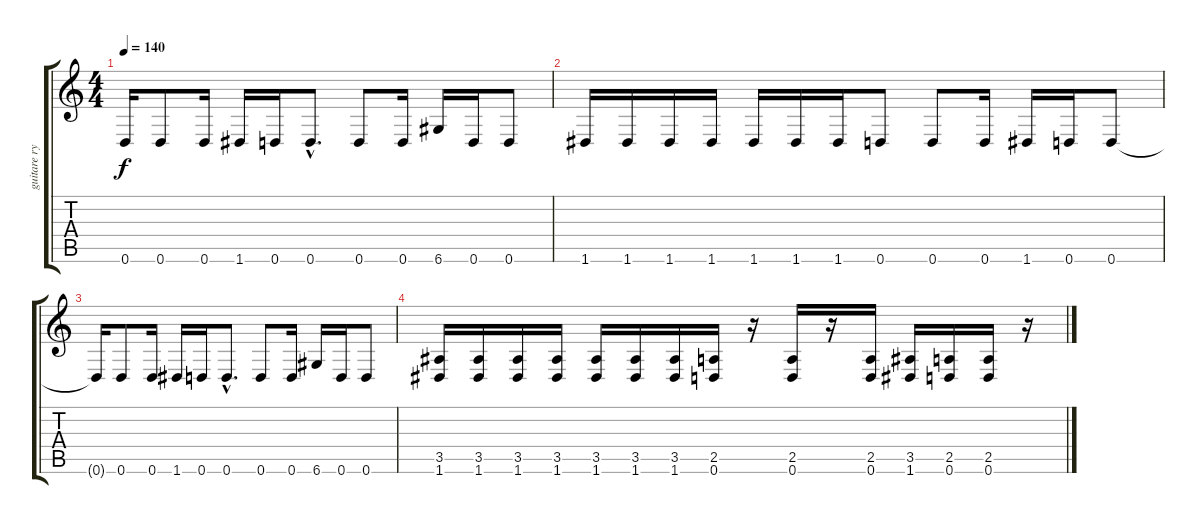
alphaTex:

\track ("guitare rythmique" "guitare ry") {instrument distortionguitar}
\staff {score tabs}
\tuning (D4 A3 F3 C3 G2 D2) {hide}
\ts (4 4)
\tempo 140
\clef g2
\ks c
0.6{t}.16{dy f} 0.6.8 0.6.16 1.6.16 0.6.16 0.6{hac}.8{d} 0.6.8 0.6.16 6.6.16 0.6.16 0.6.8 |
1.6.16 1.6.16 1.6.16 1.6.16 1.6.16 1.6.16 1.6.16 0.6.8 0.6.8 0.6.16 1.6.16 0.6.16 0.6.8 |
0.6{t}.16 0.6.8 0.6.16 1.6.16 0.6.16 0.6{hac}.8{d} 0.6.8 0.6.16 6.6.16 0.6.16 0.6.8 |
(3.5 1.6).16 (3.5 1.6).16 (3.5 1.6).16 (3.5 1.6).16 (3.5 1.6).16 (3.5 1.6).16 (3.5 1.6).16 (2.5 0.6).16 r.16 (2.5 0.6).16 r.16 (2.5 0.6).16 (3.5 1.6).16 (2.5 0.6).16 (2.5 0.6).16 r.16
